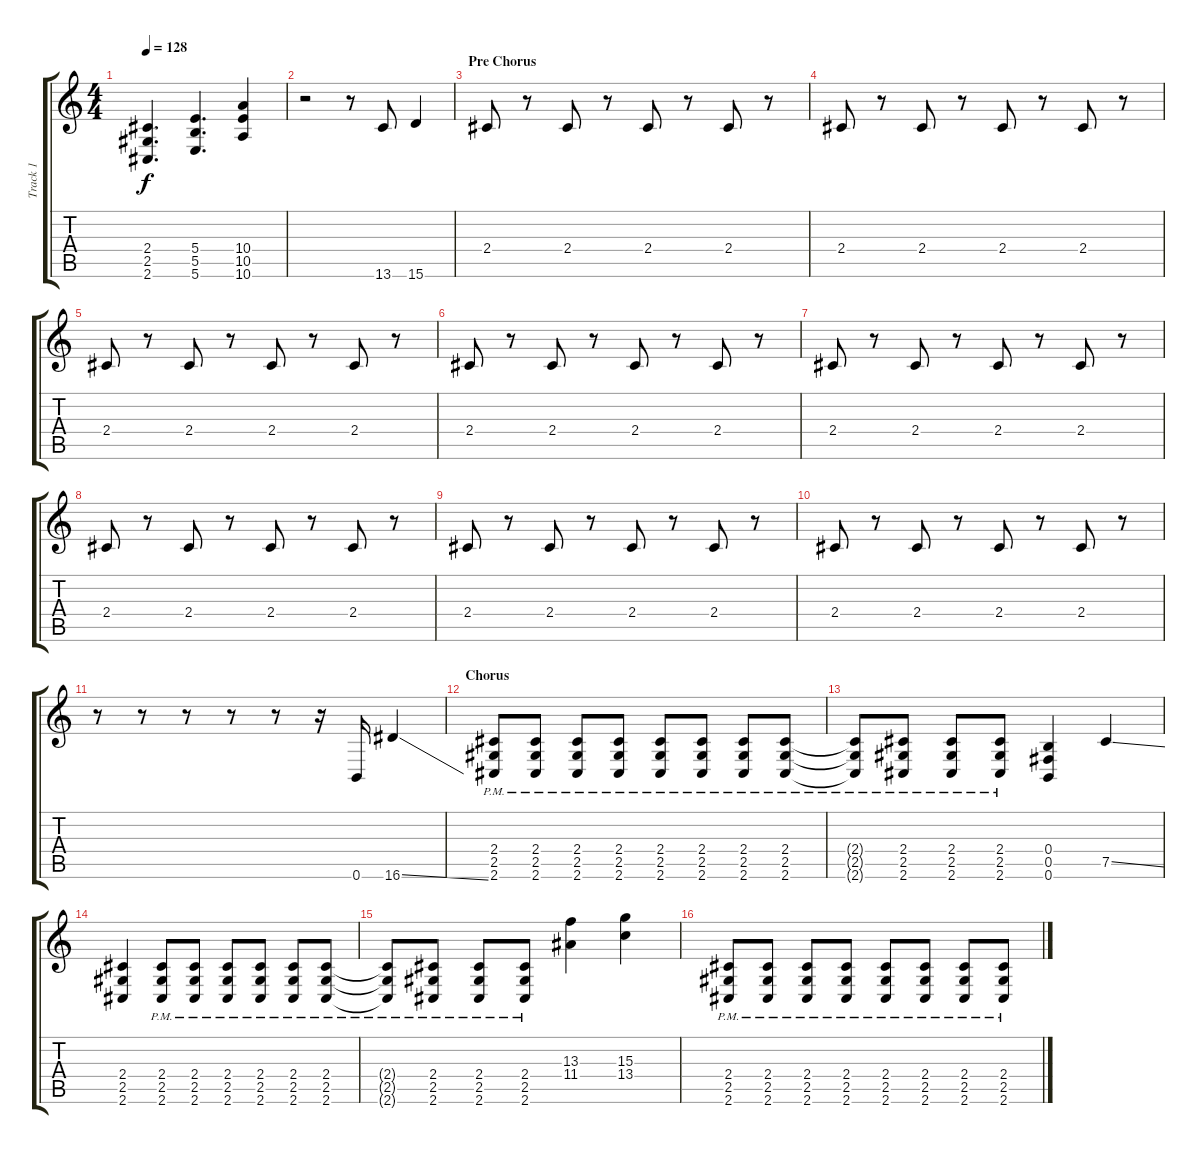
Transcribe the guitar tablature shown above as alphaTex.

\track ("Track 1" "Track 1") {instrument distortionguitar}
\staff {score tabs}
\tuning (Db4 Ab3 E3 B2 Gb2 B1) {hide}
\ts (4 4)
\tempo 128
\clef g2
\ks c
(2.4 2.5 2.6).4{d dy f} (5.4 5.5 5.6).4{d} (10.4 10.5 10.6).4 |
r.2 r.8 13.6.8 15.6.4 |
\section ("" "Pre Chorus")
2.4.8 r.8 2.4.8 r.8 2.4.8 r.8 2.4.8 r.8 |
2.4.8 r.8 2.4.8 r.8 2.4.8 r.8 2.4.8 r.8 |
2.4.8 r.8 2.4.8 r.8 2.4.8 r.8 2.4.8 r.8 |
2.4.8 r.8 2.4.8 r.8 2.4.8 r.8 2.4.8 r.8 |
2.4.8 r.8 2.4.8 r.8 2.4.8 r.8 2.4.8 r.8 |
2.4.8 r.8 2.4.8 r.8 2.4.8 r.8 2.4.8 r.8 |
2.4.8 r.8 2.4.8 r.8 2.4.8 r.8 2.4.8 r.8 |
2.4.8 r.8 2.4.8 r.8 2.4.8 r.8 2.4.8 r.8 |
r.8 r.8 r.8 r.8 r.8 r.16 0.6.16 16.6{ss}.4 |
\section ("" "Chorus")
(2.4{pm} 2.5{pm} 2.6{pm}).8 (2.4{pm} 2.5{pm} 2.6{pm}).8 (2.4{pm} 2.5{pm} 2.6{pm}).8 (2.4{pm} 2.5{pm} 2.6{pm}).8 (2.4{pm} 2.5{pm} 2.6{pm}).8 (2.4{pm} 2.5{pm} 2.6{pm}).8 (2.4{pm} 2.5{pm} 2.6{pm}).8 (2.4{pm} 2.5{pm} 2.6{pm}).8 |
(2.4{pm t} 2.5{pm t} 2.6{pm t}).8 (2.4{pm} 2.5{pm} 2.6{pm}).8 (2.4{pm} 2.5{pm} 2.6{pm}).8 (2.4{pm} 2.5{pm} 2.6{pm}).8 (0.4 0.5 0.6).4 7.5{ss}.4 |
(2.4 2.5 2.6).4 (2.4{pm} 2.5{pm} 2.6{pm}).8 (2.4{pm} 2.5{pm} 2.6{pm}).8 (2.4{pm} 2.5{pm} 2.6{pm}).8 (2.4{pm} 2.5{pm} 2.6{pm}).8 (2.4{pm} 2.5{pm} 2.6{pm}).8 (2.4{pm} 2.5{pm} 2.6{pm}).8 |
(2.4{pm t} 2.5{pm t} 2.6{pm t}).8 (2.4{pm} 2.5{pm} 2.6{pm}).8 (2.4{pm} 2.5{pm} 2.6{pm}).8 (2.4{pm} 2.5{pm} 2.6{pm}).8 (13.3 11.4).4 (15.3 13.4).4 |
(2.4{pm} 2.5{pm} 2.6{pm}).8 (2.4{pm} 2.5{pm} 2.6{pm}).8 (2.4{pm} 2.5{pm} 2.6{pm}).8 (2.4{pm} 2.5{pm} 2.6{pm}).8 (2.4{pm} 2.5{pm} 2.6{pm}).8 (2.4{pm} 2.5{pm} 2.6{pm}).8 (2.4{pm} 2.5{pm} 2.6{pm}).8 (2.4{pm} 2.5{pm} 2.6{pm}).8
